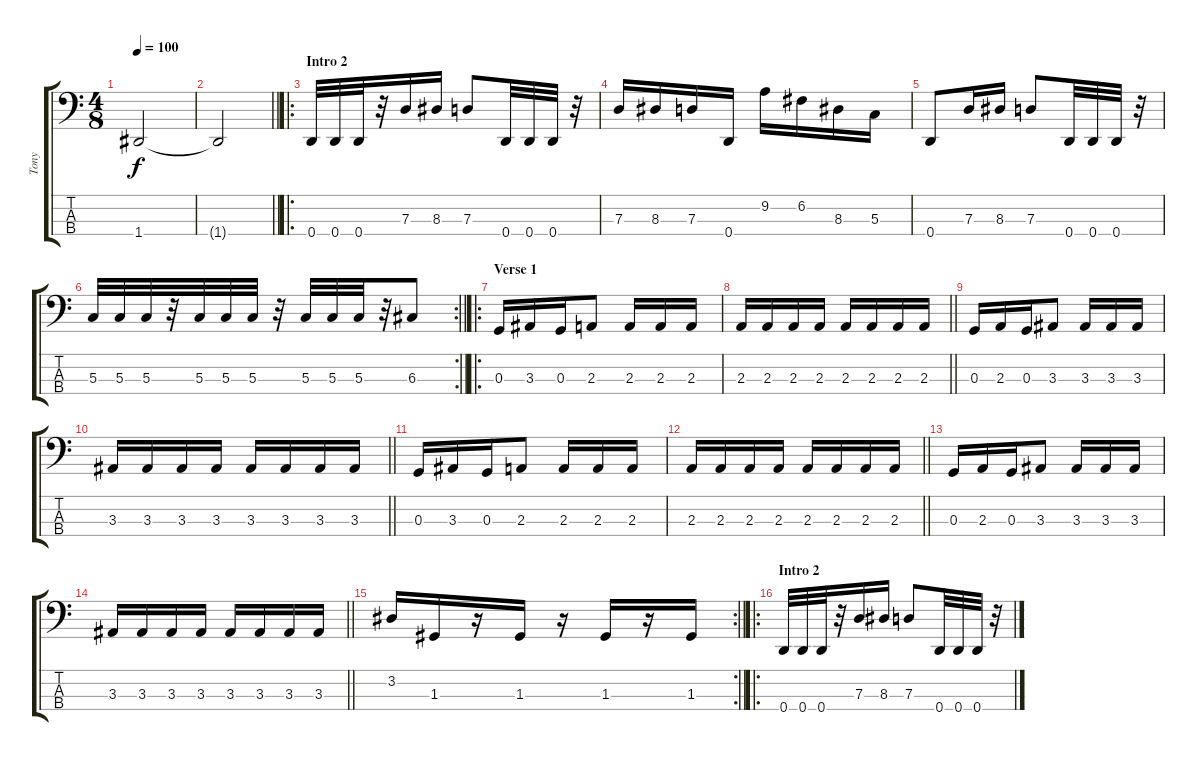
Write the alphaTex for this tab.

\track ("Tony" "Tony") {instrument electricbassfinger}
\staff {score tabs}
\tuning (F2 C2 G1 D1) {hide}
\ts (4 8)
\tempo 100
\clef f4
\ks c
1.4.2{dy f} |
\barLineRight lightlight
1.4{t}.2 |
\ro
\section ("" "Intro 2")
0.4.32 0.4.32 0.4.32 r.32 7.3.16 8.3.16 7.3.8 0.4.32 0.4.32 0.4.32 r.32 |
7.3.16 8.3.16 7.3.16 0.4.16 9.2.16 6.2.16 8.3.16 5.3.16 |
0.4.8 7.3.16 8.3.16 7.3.8 0.4.32 0.4.32 0.4.32 r.32 |
\rc 2
\barLineRight lightlight
5.3.32 5.3.32 5.3.32 r.32 5.3.32 5.3.32 5.3.32 r.32 5.3.32 5.3.32 5.3.32 r.32 6.3.8 |
\ro
\section ("" "Verse 1")
0.3.16 3.3.16 0.3.16 2.3.8 2.3.16 2.3.16 2.3.16 |
\barLineRight lightlight
2.3.16 2.3.16 2.3.16 2.3.16 2.3.16 2.3.16 2.3.16 2.3.16 |
0.3.16 2.3.16 0.3.16 3.3.8 3.3.16 3.3.16 3.3.16 |
\barLineRight lightlight
3.3.16 3.3.16 3.3.16 3.3.16 3.3.16 3.3.16 3.3.16 3.3.16 |
0.3.16 3.3.16 0.3.16 2.3.8 2.3.16 2.3.16 2.3.16 |
\barLineRight lightlight
2.3.16 2.3.16 2.3.16 2.3.16 2.3.16 2.3.16 2.3.16 2.3.16 |
0.3.16 2.3.16 0.3.16 3.3.8 3.3.16 3.3.16 3.3.16 |
\barLineRight lightlight
3.3.16 3.3.16 3.3.16 3.3.16 3.3.16 3.3.16 3.3.16 3.3.16 |
\rc 2
\barLineRight lightlight
3.2.16 1.3.16 r.16 1.3.16 r.16 1.3.16 r.16 1.3.16 |
\ro
\section ("" "Intro 2")
0.4.32 0.4.32 0.4.32 r.32 7.3.16 8.3.16 7.3.8 0.4.32 0.4.32 0.4.32 r.32
